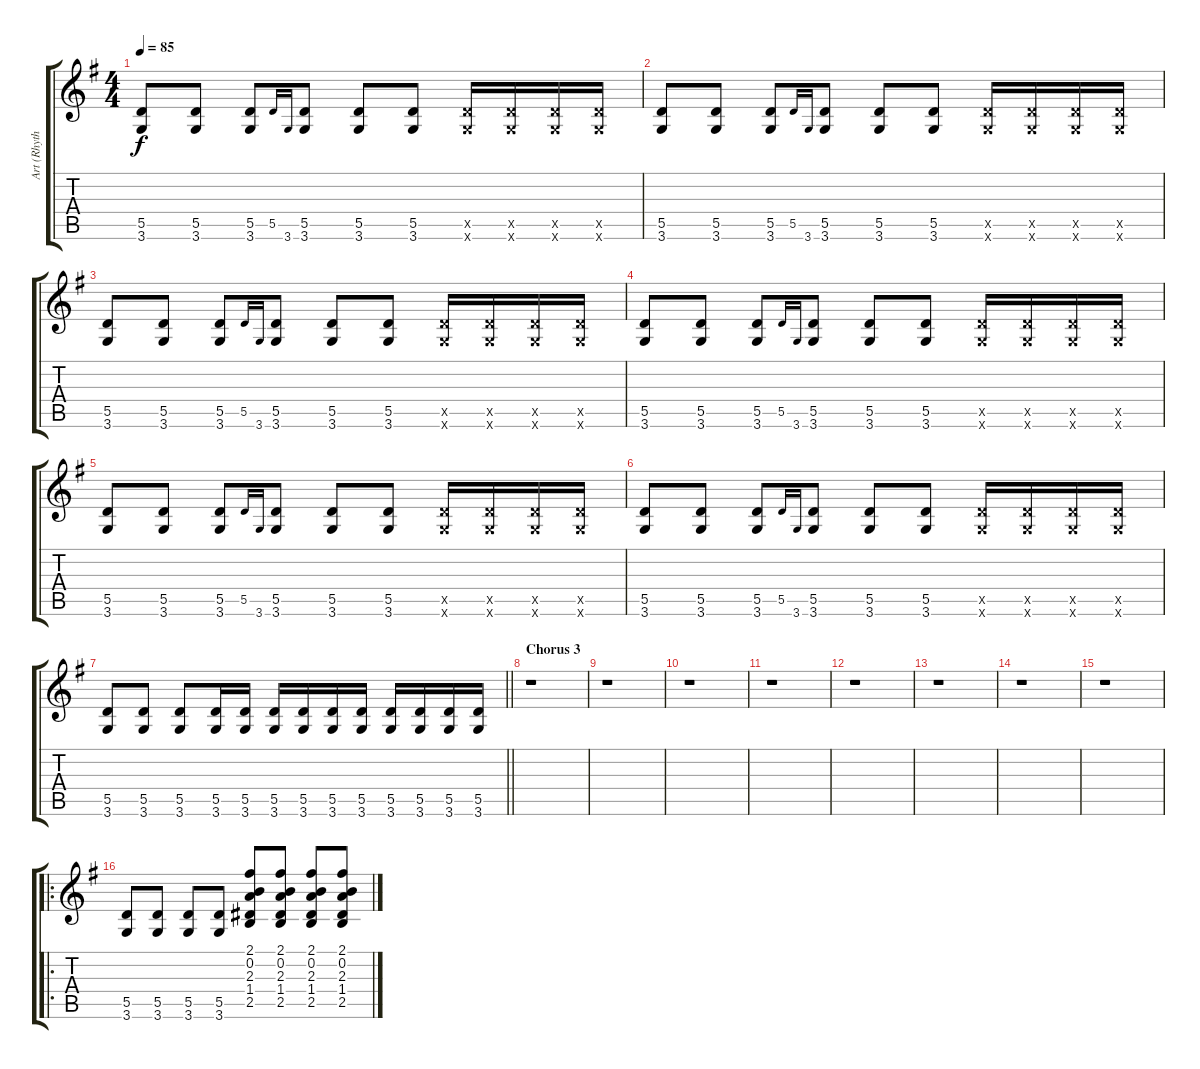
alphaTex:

\track ("Art (Rhythm)" "Art (Rhyth") {instrument acousticguitarsteel}
\staff {score tabs}
\tuning (E4 B3 G3 D3 A2 E2) {hide}
\ts (4 4)
\tempo 85
\clef g2
\ks g
(5.5 3.6).8{dy f} (5.5 3.6).8 (5.5 3.6).8 5.5.16{gr onbeat} 3.6.16{gr onbeat} (5.5 3.6).8 (5.5 3.6).8 (5.5 3.6).8 (5.5{x} 3.6{x}).16 (5.5{x} 3.6{x}).16 (5.5{x} 3.6{x}).16 (5.5{x} 3.6{x}).16 |
(5.5 3.6).8 (5.5 3.6).8 (5.5 3.6).8 5.5.16{gr onbeat} 3.6.16{gr onbeat} (5.5 3.6).8 (5.5 3.6).8 (5.5 3.6).8 (5.5{x} 3.6{x}).16 (5.5{x} 3.6{x}).16 (5.5{x} 3.6{x}).16 (5.5{x} 3.6{x}).16 |
(5.5 3.6).8 (5.5 3.6).8 (5.5 3.6).8 5.5.16{gr onbeat} 3.6.16{gr onbeat} (5.5 3.6).8 (5.5 3.6).8 (5.5 3.6).8 (5.5{x} 3.6{x}).16 (5.5{x} 3.6{x}).16 (5.5{x} 3.6{x}).16 (5.5{x} 3.6{x}).16 |
(5.5 3.6).8 (5.5 3.6).8 (5.5 3.6).8 5.5.16{gr onbeat} 3.6.16{gr onbeat} (5.5 3.6).8 (5.5 3.6).8 (5.5 3.6).8 (5.5{x} 3.6{x}).16 (5.5{x} 3.6{x}).16 (5.5{x} 3.6{x}).16 (5.5{x} 3.6{x}).16 |
(5.5 3.6).8 (5.5 3.6).8 (5.5 3.6).8 5.5.16{gr onbeat} 3.6.16{gr onbeat} (5.5 3.6).8 (5.5 3.6).8 (5.5 3.6).8 (5.5{x} 3.6{x}).16 (5.5{x} 3.6{x}).16 (5.5{x} 3.6{x}).16 (5.5{x} 3.6{x}).16 |
(5.5 3.6).8 (5.5 3.6).8 (5.5 3.6).8 5.5.16{gr onbeat} 3.6.16{gr onbeat} (5.5 3.6).8 (5.5 3.6).8 (5.5 3.6).8 (5.5{x} 3.6{x}).16 (5.5{x} 3.6{x}).16 (5.5{x} 3.6{x}).16 (5.5{x} 3.6{x}).16 |
\barLineRight lightlight
(5.5 3.6).8 (5.5 3.6).8 (5.5 3.6).8 (5.5 3.6).16 (5.5 3.6).16 (5.5 3.6).16 (5.5 3.6).16 (5.5 3.6).16 (5.5 3.6).16 (5.5 3.6).16 (5.5 3.6).16 (5.5 3.6).16 (5.5 3.6).16 |
\section ("" "Chorus 3")
r.1 |
r.1 |
r.1 |
r.1 |
r.1 |
r.1 |
r.1 |
r.1 |
\ro
(5.5 3.6).8 (5.5 3.6).8 (5.5 3.6).8 (5.5 3.6).8 (2.1 0.2 2.3 1.4 2.5).8 (2.1 0.2 2.3 1.4 2.5).8 (2.1 0.2 2.3 1.4 2.5).8 (2.1 0.2 2.3 1.4 2.5).8
